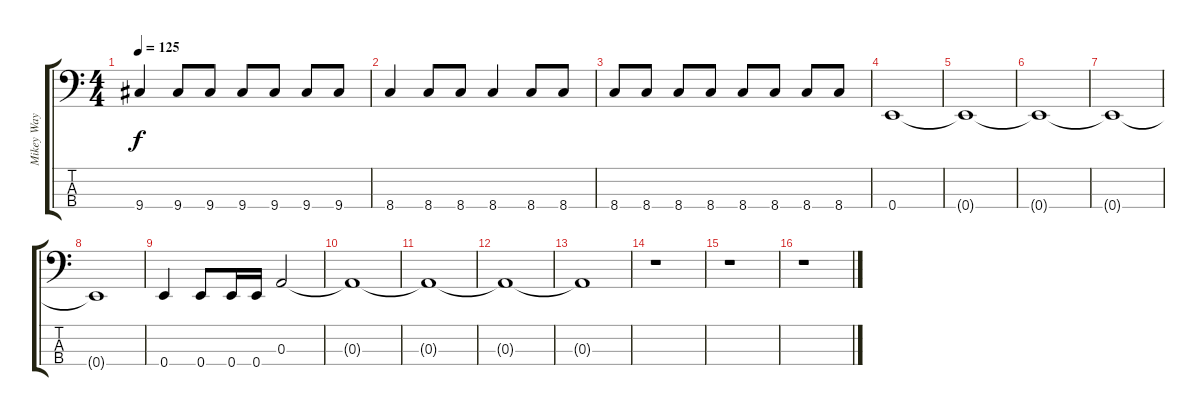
\track ("Mikey Way" "Mikey Way") {instrument electricbassfinger}
\staff {score tabs}
\tuning (G2 D2 A1 E1) {hide}
\ts (4 4)
\tempo 125
\clef f4
\ks c
9.4.4{dy f} 9.4.8 9.4.8 9.4.8 9.4.8 9.4.8 9.4.8 |
8.4.4 8.4.8 8.4.8 8.4.4 8.4.8 8.4.8 |
8.4.8 8.4.8 8.4.8 8.4.8 8.4.8 8.4.8 8.4.8 8.4.8 |
0.4.1 |
0.4{t}.1 |
0.4{t}.1 |
0.4{t}.1 |
0.4{t}.1 |
0.4.4 0.4.8 0.4.16 0.4.16 0.3.2 |
0.3{t}.1 |
0.3{t}.1 |
0.3{t}.1 |
0.3{t}.1 |
r.1 |
r.1 |
r.1
